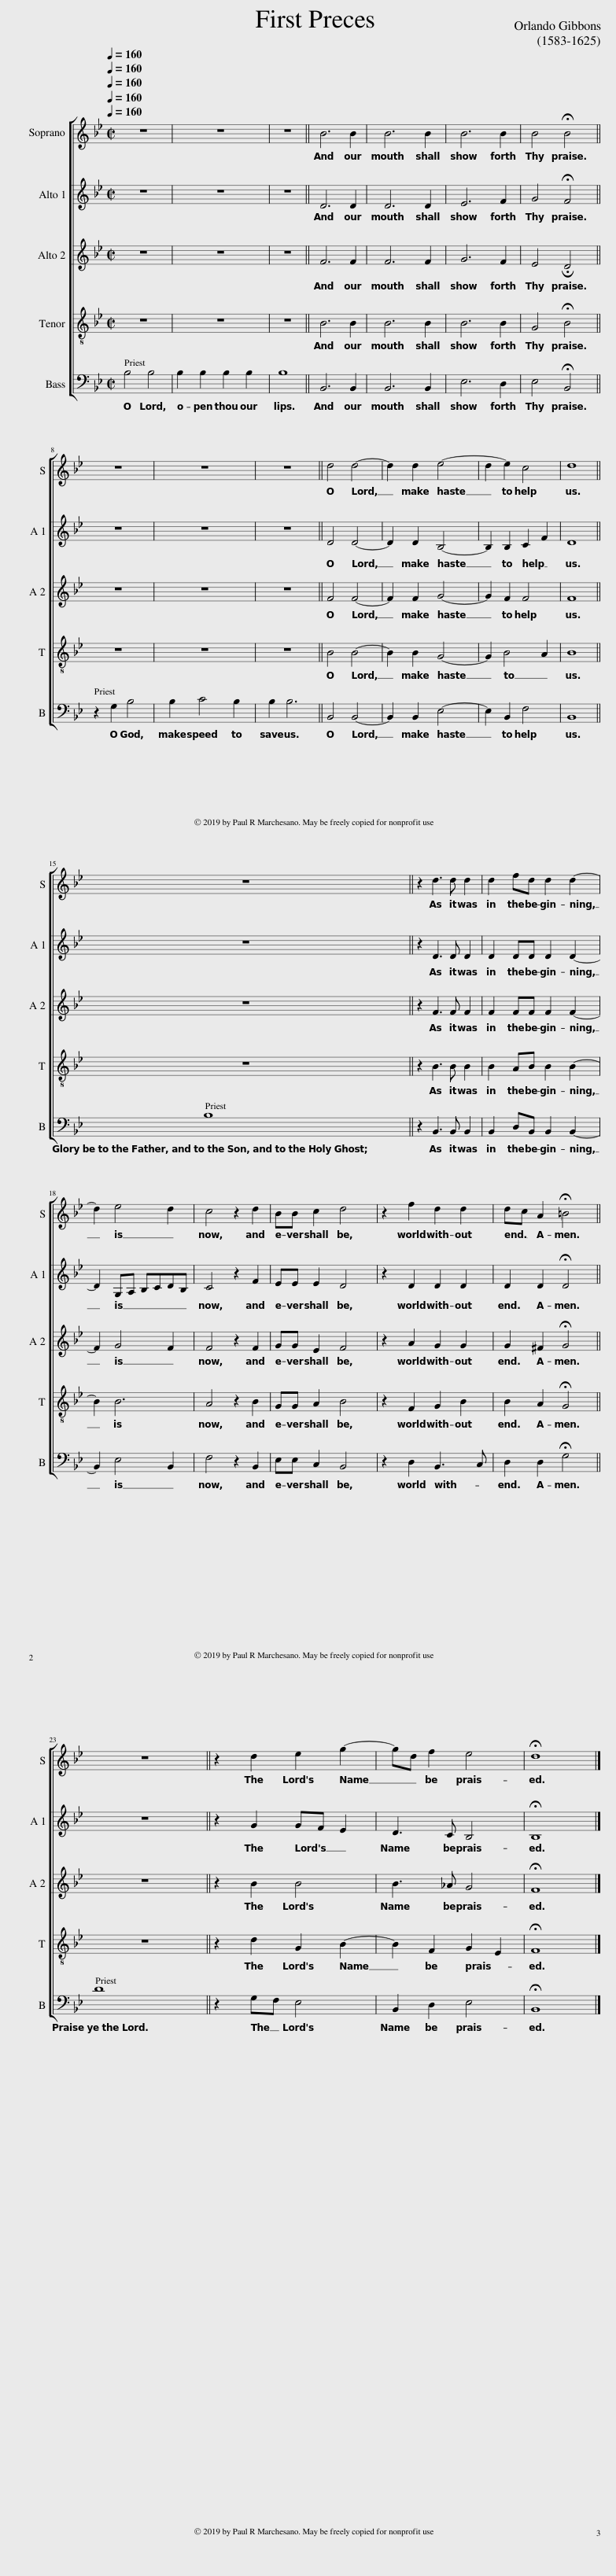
X:1
%%score [ 1 [ 2 3 ] 4 5 ]
L:1/8
Q:1/4=160
M:2/2
I:linebreak $
K:Bb
V:1 treble
V:2 treble
V:3 treble
V:4 treble-8
V:5 bass
V:1
 z8 | z8 | z8 || B6 B2 | B6 B2 | %5
 B6 B2 | B4 !fermata!B4 ||$ z8 | z8 | z8 || %10
 d4 d4- | d2 d2 e4- | d2 e2 c4 | d8 ||$ z8 || %15
 z2 d3 d d2 | d2 fd d2 d2- |$ d2 e4 d2 | c4 z2 d2 | BB c2 d4 | %20
 z2 f2 d2 d2 | dc A2 !fermata!=B4 ||$ z8 || z2 d2 e2 g2- | gd f2 e4 | %25
 !fermata!d8 |] %26
V:2
 z8 | z8 | z8 || D6 D2 | D6 D2 | %5
 E6 F2 | G4 !fermata!F4 ||$ z8 | z8 | z8 || %10
 D4 D4- | D2 D2 B,4- | B,2 B,2 C2 F2 | D8 ||$ z8 || %15
 z2 D3 D D2 | D2 DD D2 D2- |$ D2 G,A, B,CDB, | C4 z2 F2 | EE E2 D4 | %20
 z2 D2 D2 D2 | D2 D2 !fermata!D4 ||$ z8 || z2 G2 GF E2 | D3 C B,4 | %25
 !fermata!B,8 |] %26
V:3
 z8 | z8 | z8 || F6 F2 | F6 F2 | %5
 G6 F2 | E4 !fermata!D4 ||$ z8 | z8 | z8 || %10
 F4 F4- | F2 F2 G4- | G2 F2 F4 | F8 ||$ z8 || %15
 z2 F3 F F2 | F2 FF F2 F2- |$ F2 G4 F2 | F4 z2 F2 | GG E2 F4 | %20
 z2 A2 G2 G2 | G2 ^F2 !fermata!G4 ||$ z8 || z2 B2 B4 | B3 _A G4 | %25
 !fermata!F8 |] %26
V:4
 z8 | z8 | z8 || B6 B2 | B6 B2 | %5
 B6 B2 | G4 !fermata!B4 ||$ z8 | z8 | z8 || %10
 B4 B4- | B2 B2 G4- | G2 B4 A2 | B8 ||$ z8 || %15
 z2 B3 B B2 | B2 AB B2 B2- |$ B2 B6 | A4 z2 B2 | GG A2 B4 | %20
 z2 F2 G2 B2 | B2 A2 !fermata!G4 ||$ z8 || z2 d2 G2 B2- | B2 F2 G2 E2 | %25
 !fermata!F8 |] %26
V:5
 B,4 B,4 | B,2 B,2 B,2 B,2 | B,8 || B,,6 B,,2 | B,,6 B,,2 | %5
 E,6 D,2 | E,4 !fermata!B,,4 ||$ z2 G,2 B,4 | B,2 C4 B,2 | B,2 B,6 || %10
 B,,4 B,,4- | B,,2 B,,2 E,4- | E,2 B,,2 F,4 | B,,8 ||$ B,8 || %15
 z2 B,,3 B,, B,,2 | B,,2 D,B,, B,,2 B,,2- |$ B,,2 E,4 B,,2 | F,4 z2 B,,2 | E,E, C,2 B,,4 | %20
 z2 D,2 B,,3 C, | D,2 D,2 !fermata!G,4 ||$ D8 || z2 G,F, E,4 | B,,2 D,2 E,4 | %25
 !fermata!B,,8 |] %26
